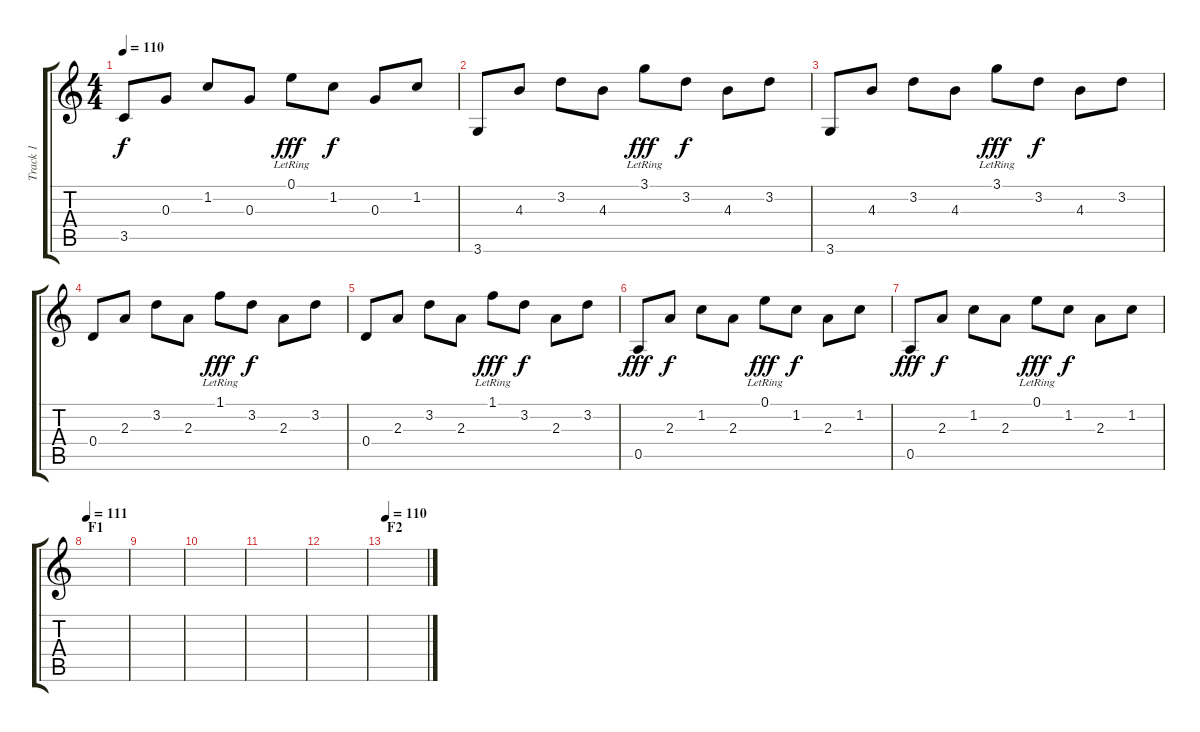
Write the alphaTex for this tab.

\track ("Track 1" "Track 1") {instrument electricguitarclean}
\staff {score tabs}
\tuning (E4 B3 G3 D3 A2 E2) {hide}
\ts (4 4)
\tempo 110
\clef g2
\ks c
3.5.8{dy f} 0.3.8 1.2.8 0.3.8 0.1{lr}.8{dy fff} 1.2.8{dy f} 0.3.8 1.2.8 |
3.6.8 4.3.8 3.2.8 4.3.8 3.1{lr}.8{dy fff} 3.2.8{dy f} 4.3.8 3.2.8 |
3.6.8 4.3.8 3.2.8 4.3.8 3.1{lr}.8{dy fff} 3.2.8{dy f} 4.3.8 3.2.8 |
0.4.8 2.3.8 3.2.8 2.3.8 1.1{lr}.8{dy fff} 3.2.8{dy f} 2.3.8 3.2.8 |
0.4.8 2.3.8 3.2.8 2.3.8 1.1{lr}.8{dy fff} 3.2.8{dy f} 2.3.8 3.2.8 |
0.5.8{dy fff} 2.3.8{dy f} 1.2.8 2.3.8 0.1{lr}.8{dy fff} 1.2.8{dy f} 2.3.8 1.2.8 |
0.5.8{dy fff} 2.3.8{dy f} 1.2.8 2.3.8 0.1{lr}.8{dy fff} 1.2.8{dy f} 2.3.8 1.2.8 |
\section ("" "F1")
\tempo 111
|
|
|
|
|
\section ("" "F2")
\tempo 110
